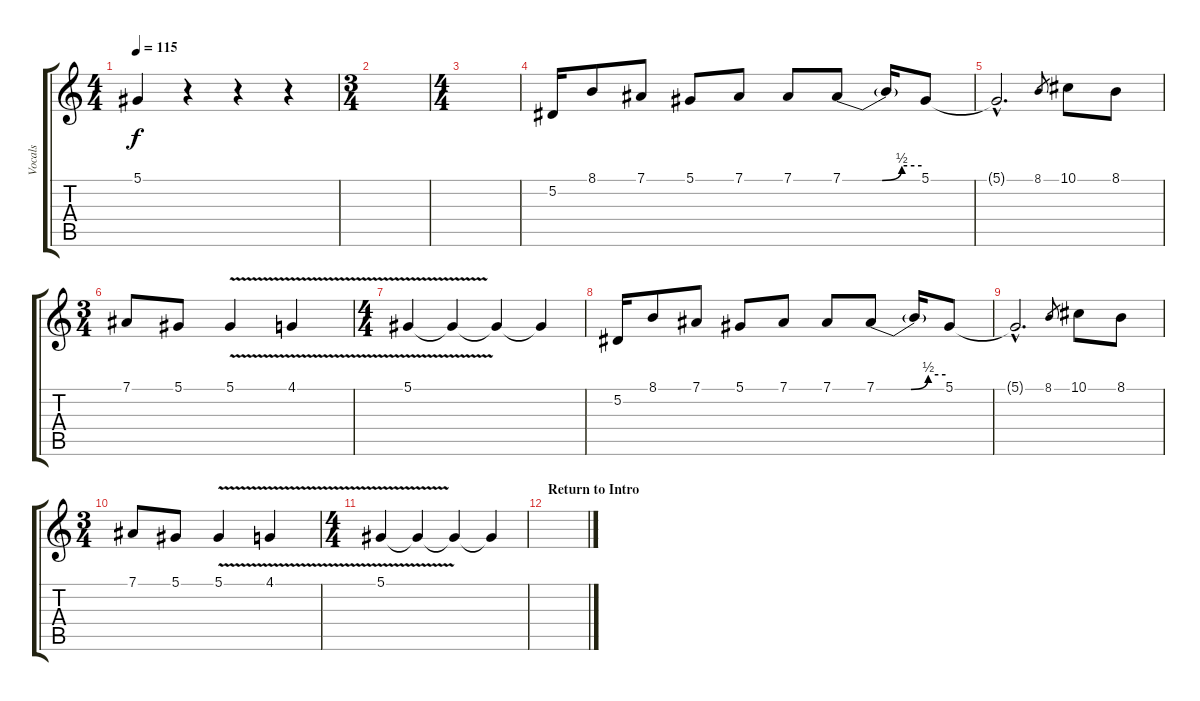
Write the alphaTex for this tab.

\track ("Vocals" "Vocals") {instrument lead2sawtooth}
\staff {score tabs}
\tuning (Eb4 Bb3 Gb3 Db3 Ab2 Eb2) {hide}
\ts (4 4)
\tempo 115
\clef g2
\ks c
5.1{t}.4{dy f} r.4 r.4 r.4 |
\ts (3 4)
|
\ts (4 4)
|
5.2.16 8.1.8 7.1.8 5.1.8 7.1.8 7.1.8 7.1{be (custom 0 0 30 0 45 2 60 2)}.8 7.1{t}.16 5.1.8 |
5.1{hac t}.2{d} 8.1.8{gr} 10.1.8 8.1.8 |
\ts (3 4)
7.1.8 5.1.8 5.1{v}.4 4.1{v}.4 |
\ts (4 4)
5.1{v}.4 5.1{t}.4 5.1{t}.4 5.1{t}.4 |
5.2.16 8.1.8 7.1.8 5.1.8 7.1.8 7.1.8 7.1{be (custom 0 0 30 0 45 2 60 2)}.8 7.1{t}.16 5.1.8 |
5.1{hac t}.2{d} 8.1.8{gr} 10.1.8 8.1.8 |
\ts (3 4)
7.1.8 5.1.8 5.1{v}.4 4.1{v}.4 |
\ts (4 4)
5.1{v}.4 5.1{t}.4 5.1{t}.4 5.1{t}.4 |
\section ("" "Return to Intro")
